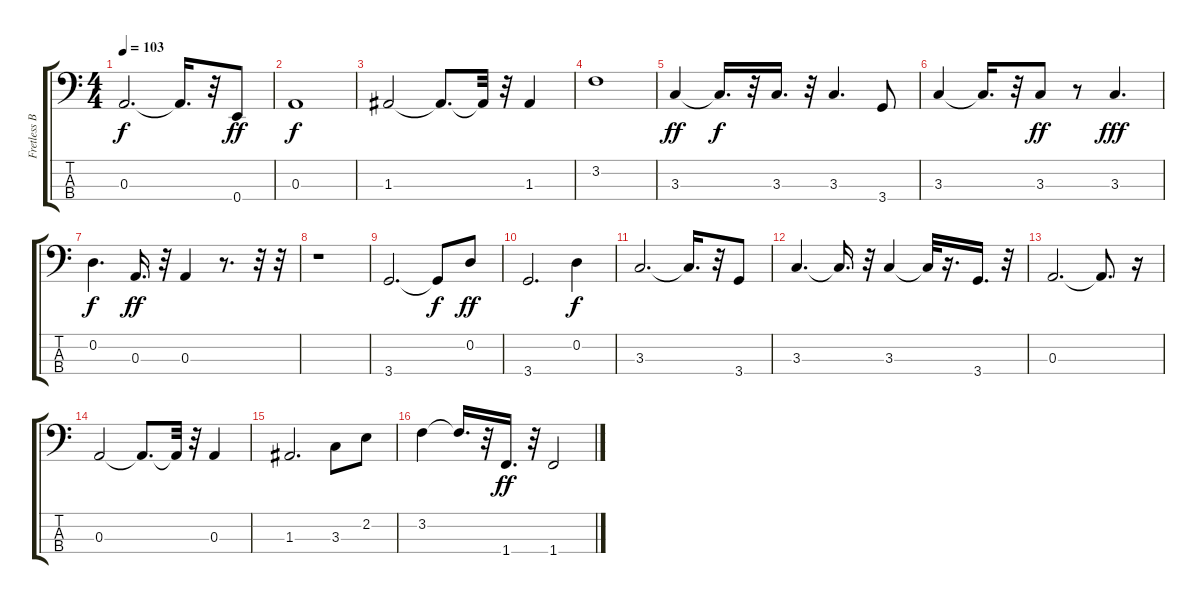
\track ("Fretless Bass" "Fretless B") {instrument fretlessbass}
\staff {score tabs}
\tuning (G2 D2 A1 E1) {hide}
\ts (4 4)
\tempo 103
\clef f4
\ks c
0.3.2{d dy f} 0.3{t}.16{d} r.32 0.4.8{dy ff} |
0.3.1{dy f} |
1.3.2 1.3{t}.8{d} 1.3{t}.32 r.32 1.3.4 |
3.2.1 |
3.3.4{dy ff} 3.3{t}.16{d dy f} r.32 3.3.16{d} r.32 3.3.4{d} 3.4.8 |
3.3.4 3.3{t}.16{d} r.32 3.3.8{dy ff} r.8 3.3.4{d dy fff} |
0.2.4{d dy f} 0.3.16{d dy ff} r.32 0.3.4 r.8{d} r.32 r.32 |
r.1 |
3.4.2{d} 3.4{t}.8{dy f} 0.2.8{dy ff} |
3.4.2{d} 0.2.4{dy f} |
3.3.2{d} 3.3{t}.16{d} r.32 3.4.8 |
3.3.4{d} 3.3{t}.16{d} r.32 3.3.4 3.3{t}.32 r.16{d} 3.4.16{d} r.32 |
0.3.2{d} 0.3{t}.8{d} r.16 |
0.3.2 0.3{t}.8{d} 0.3{t}.32 r.32 0.3.4 |
1.3.2{d} 3.3.8 2.2.8 |
3.2.4 3.2{t}.16{d} r.32 1.4.16{d dy ff} r.32 1.4.2
